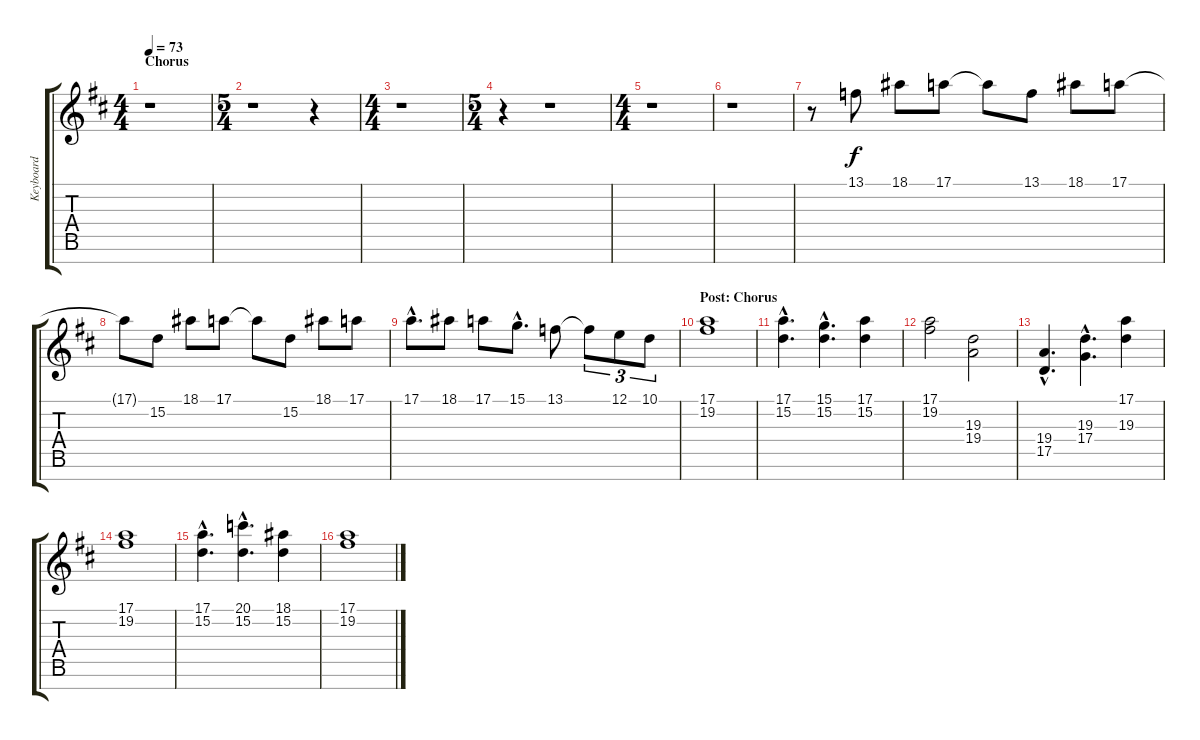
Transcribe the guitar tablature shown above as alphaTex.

\track ("Keyboard" "Keyboard") {instrument stringensemble1}
\staff {score tabs}
\tuning (E4 B3 G3 D3 A2 E2 B1) {hide}
\ts (4 4)
\section ("" "Chorus")
\tempo 73
\clef g2
\ks d
r.1{dy f} |
\ts (5 4)
r.1 r.4 |
\ts (4 4)
r.1 |
\ts (5 4)
r.4 r.1 |
\ts (4 4)
r.1 |
r.1 |
r.8 13.1.8 18.1.8 17.1.8 17.1{t}.8 13.1.8 18.1.8 17.1.8 |
17.1{t}.8 15.2.8 18.1.8 17.1.8 17.1{t}.8 15.2.8 18.1.8 17.1.8 |
17.1{hac}.8{d} 18.1.8 17.1.8 15.1{hac}.8{d} 13.1.8 13.1{t}.8{tu (3 2)} 12.1.8{tu (3 2)} 10.1.8{tu (3 2)} |
\section ("" "Post: Chorus")
(17.1 19.2).1 |
(17.1{hac} 15.2{hac}).4{d} (15.1{hac} 15.2{hac}).4{d} (17.1 15.2).4 |
(17.1 19.2).2 (19.3 19.4).2 |
(19.4{hac} 17.5{hac}).4{d} (19.3{hac} 17.4{hac}).4{d} (17.1 19.3).4 |
(17.1 19.2).1 |
(17.1{hac} 15.2{hac}).4{d} (20.1{hac} 15.2{hac}).4{d} (18.1 15.2).4 |
(17.1 19.2).1
